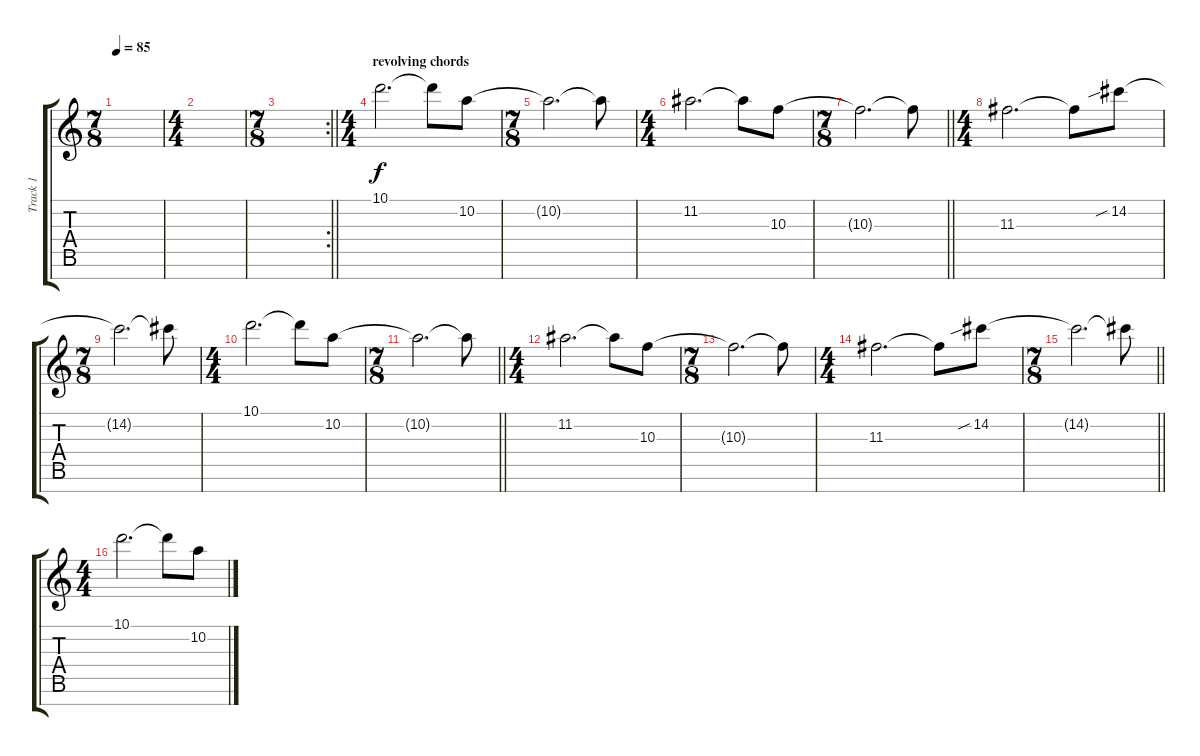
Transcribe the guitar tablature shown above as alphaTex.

\track ("Track 1" "Track 1") {instrument distortionguitar}
\staff {score tabs}
\tuning (E4 B3 G3 D3 A2 E2 B1) {hide}
\ts (7 8)
\tempo 85
\clef g2
\ks c
|
\ts (4 4)
|
\rc 2
\ts (7 8)
\barLineRight lightlight
|
\ts (4 4)
\section ("" "revolving chords")
10.1.2{d} 10.1{t}.8 10.2.8 |
\ts (7 8)
10.2{t}.2{d} 10.2{t}.8 |
\ts (4 4)
11.2.2{d} 11.2{t}.8 10.3.8 |
\ts (7 8)
\barLineRight lightlight
10.3{t}.2{d} 10.3{t}.8 |
\ts (4 4)
11.3.2{d} 11.3{t}.8 14.2{sib}.8 |
\ts (7 8)
14.2{t}.2{d} 14.2{t}.8 |
\ts (4 4)
10.1.2{d} 10.1{t}.8 10.2.8 |
\ts (7 8)
\barLineRight lightlight
10.2{t}.2{d} 10.2{t}.8 |
\ts (4 4)
11.2.2{d} 11.2{t}.8 10.3.8 |
\ts (7 8)
10.3{t}.2{d} 10.3{t}.8 |
\ts (4 4)
11.3.2{d} 11.3{t}.8 14.2{sib}.8 |
\ts (7 8)
\barLineRight lightlight
14.2{t}.2{d} 14.2{t}.8 |
\ts (4 4)
10.1.2{d} 10.1{t}.8 10.2.8
